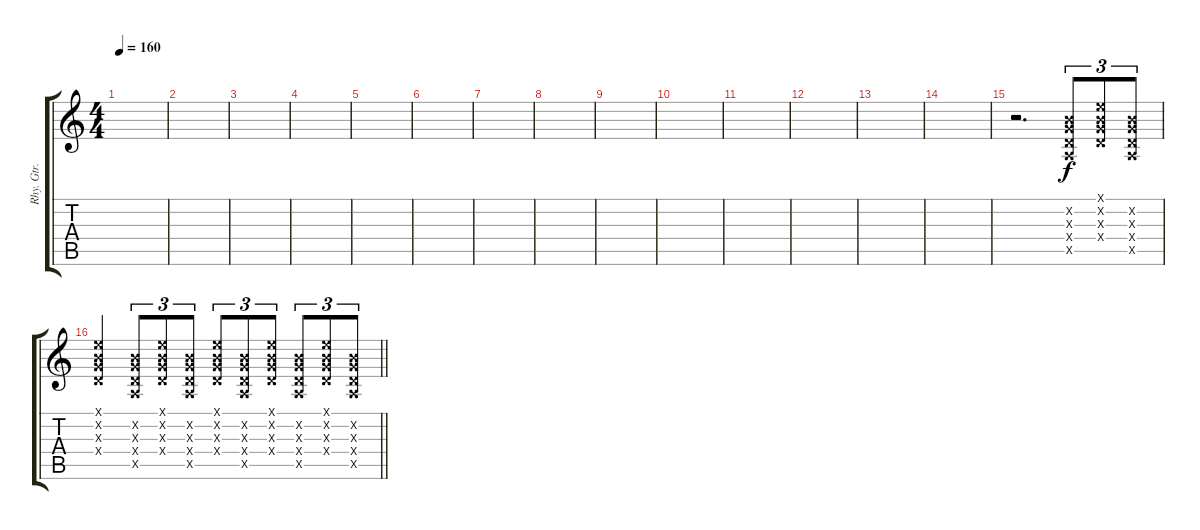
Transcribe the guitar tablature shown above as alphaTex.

\track ("Rhy. Gtr. 2" "Rhy. Gtr. ") {instrument acousticguitarsteel}
\staff {score tabs}
\tuning (E4 B3 G3 D3 A2 E2) {hide}
\ts (4 4)
\tempo 160
\clef g2
\ks c
|
|
|
|
|
|
|
|
|
|
|
|
|
|
r.2{d} (0.2{x} 0.3{x} 0.4{x} 0.5{x}).8{tu (3 2) volume 2} (0.1{x} 0.2{x} 0.3{x} 0.4{x}).8{tu (3 2)} (0.2{x} 0.3{x} 0.4{x} 0.5{x}).8{tu (3 2)} |
\barLineRight lightlight
(0.1{x} 0.2{x} 0.3{x} 0.4{x}).4 (0.2{x} 0.3{x} 0.4{x} 0.5{x}).8{tu (3 2)} (0.1{x} 0.2{x} 0.3{x} 0.4{x}).8{tu (3 2)} (0.2{x} 0.3{x} 0.4{x} 0.5{x}).8{tu (3 2)} (0.1{x} 0.2{x} 0.3{x} 0.4{x}).8{tu (3 2)} (0.2{x} 0.3{x} 0.4{x} 0.5{x}).8{tu (3 2)} (0.1{x} 0.2{x} 0.3{x} 0.4{x}).8{tu (3 2)} (0.2{x} 0.3{x} 0.4{x} 0.5{x}).8{tu (3 2)} (0.1{x} 0.2{x} 0.3{x} 0.4{x}).8{tu (3 2)} (0.2{x} 0.3{x} 0.4{x} 0.5{x}).8{tu (3 2)}
